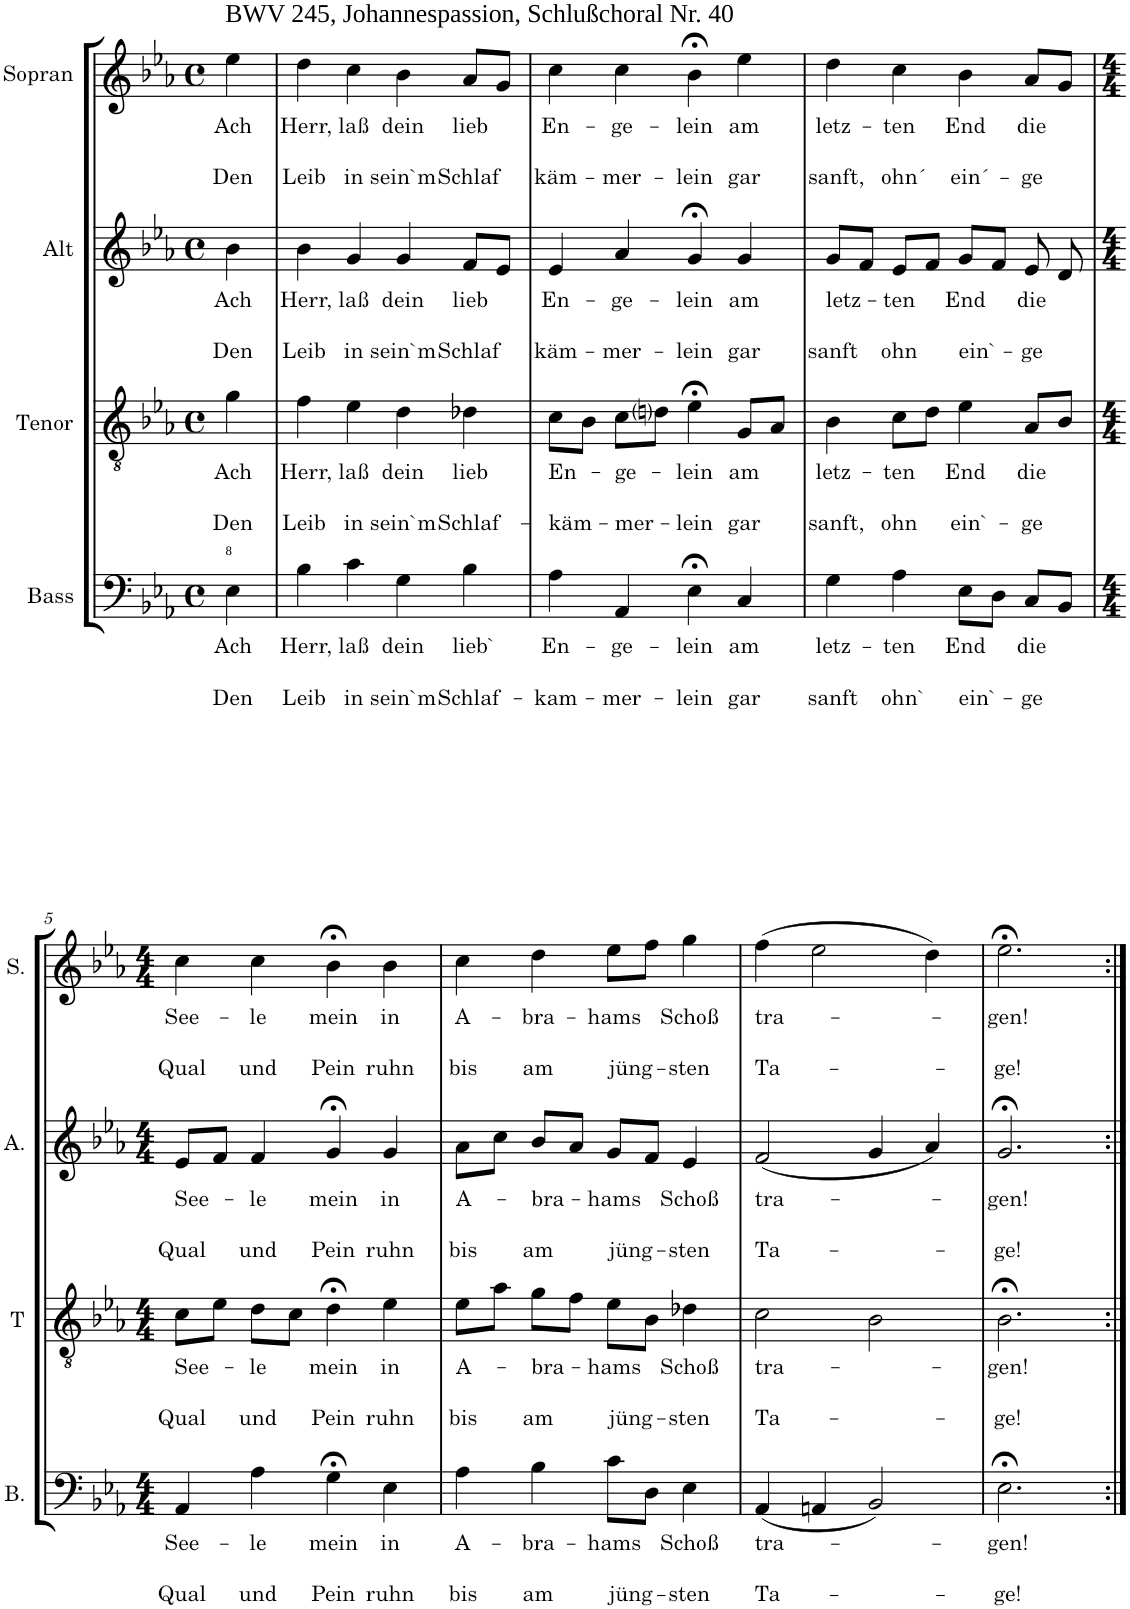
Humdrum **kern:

**kern	**text	**text	**text	**kern	**text	**text	**text	**kern	**text	**text	**text	**kern	**text	**text	**text
*part4	*part4	*part4	*part4	*part3	*part3	*part3	*part3	*part2	*part2	*part2	*part2	*part1	*part1	*part1	*part1
*staff4	*staff4	*staff4	*staff4	*staff3	*staff3	*staff3	*staff3	*staff2	*staff2	*staff2	*staff2	*staff1	*staff1	*staff1	*staff1
*I"Bass	*	*	*	*I"Tenor	*	*	*	*I"Alt	*	*	*	*I"Sopran	*	*	*
*I'B.	*	*	*	*I'T	*	*	*	*I'A.	*	*	*	*I'S.	*	*	*
*clefF4	*	*	*	*clefGv2	*	*	*	*clefG2	*	*	*	*clefG2	*	*	*
*	*	*	*	*	*	*	*	*	*	*	*	*Trd1c2	*	*	*
*k[b-e-a-]	*	*	*	*k[b-e-a-]	*	*	*	*k[b-e-a-]	*	*	*	*k[b-e-a-]	*	*	*
*E-:	*	*	*	*E-:	*	*	*	*E-:	*	*	*	*E-:	*	*	*
*M4/4	*	*	*	*M4/4	*	*	*	*M4/4	*	*	*	*M4/4	*	*	*
*met(c)	*	*	*	*met(c)	*	*	*	*met(c)	*	*	*	*met(c)	*	*	*
=1	=1	=1	=1	=1	=1	=1	=1	=1	=1	=1	=1	=1	=1	=1	=1
!	!	!	!	!	!	!	!	!	!	!	!	!LO:TX:a:t=BWV 245, Johannespassion, Schlußchoral Nr. 40	!	!	!
!	!	!	!	!LO:TX:b:t=8	!	!	!	!	!	!	!	!	!	!	!
!	!LO:LY:b	!	!LO:LY:b	!	!LO:LY:b	!	!LO:LY:b	!	!LO:LY:b	!	!LO:LY:b	!	!LO:LY:b	!	!LO:LY:b
4E-\	Ach	.	Den	4g\	Ach	.	Den	4b-\	Ach	.	Den	4ee-\	Ach	.	Den
=2	=2	=2	=2	=2	=2	=2	=2	=2	=2	=2	=2	=2	=2	=2	=2
!	!LO:LY:b	!	!LO:LY:b	!	!LO:LY:b	!	!LO:LY:b	!	!LO:LY:b	!	!LO:LY:b	!	!LO:LY:b	!	!LO:LY:b
4B-\	Herr,	.	Leib	4f\	Herr,	.	Leib	4b-\	Herr,	.	Leib	4dd\	Herr,	.	Leib
!	!LO:LY:b	!	!LO:LY:b	!	!LO:LY:b	!	!LO:LY:b	!	!LO:LY:b	!	!LO:LY:b	!	!LO:LY:b	!	!LO:LY:b
4c\	laß	.	in	4e-\	laß	.	in	4g/	laß	.	in	4cc\	laß	.	in
!	!LO:LY:b	!	!LO:LY:b	!	!LO:LY:b	!	!LO:LY:b	!	!LO:LY:b	!	!LO:LY:b	!	!LO:LY:b	!	!LO:LY:b
4G\	dein	.	sein`m	4d\	dein	.	sein`m	4g/	dein	.	sein`m	4b-\	dein	.	sein`m
!	!LO:LY:b	!	!LO:LY:b	!	!LO:LY:b	!	!LO:LY:b	!	!LO:LY:b	!	!LO:LY:b	!	!LO:LY:b	!	!LO:LY:b
4B-\	lieb`	.	Schlaf-	4d-X\	lieb	.	Schlaf-	8f/L	lieb	.	Schlaf	8a-/L	lieb	.	Schlaf
.	.	.	.	.	.	.	.	8e-/J	.	.	.	8g/J	.	.	.
=3	=3	=3	=3	=3	=3	=3	=3	=3	=3	=3	=3	=3	=3	=3	=3
!	!LO:LY:b	!	!LO:LY:b	!	!LO:LY:b	!	!LO:LY:b	!	!LO:LY:b	!	!LO:LY:b	!	!LO:LY:b	!	!LO:LY:b
4A-\	-En-	.	-kam-	8c\L	-En-	.	-käm-	4e-/	En-	.	-käm-	4cc\	En-	.	-käm-
.	.	.	.	8B-\J	.	.	.	.	.	.	.	.	.	.	.
!	!LO:LY:b	!	!LO:LY:b	!	!LO:LY:b	!	!LO:LY:b	!	!LO:LY:b	!	!LO:LY:b	!	!LO:LY:b	!	!LO:LY:b
4AA-/	-ge-	.	-mer-	8c\L	-ge-	.	-mer-	4a-/	-ge-	.	-mer-	4cc\	-ge-	.	-mer-
.	.	.	.	8dni\J	.	.	.	.	.	.	.	.	.	.	.
!	!LO:LY:b	!	!LO:LY:b	!	!LO:LY:b	!	!LO:LY:b	!	!LO:LY:b	!	!LO:LY:b	!	!LO:LY:b	!	!LO:LY:b
4E-;<\	-lein	.	lein	4e-;<\	-lein	.	lein	4g;</	-lein	.	lein	4b-;<\	-lein	.	lein
!	!LO:LY:b	!	!LO:LY:b	!	!LO:LY:b	!	!LO:LY:b	!	!LO:LY:b	!	!LO:LY:b	!	!LO:LY:b	!	!LO:LY:b
4C/	am	.	gar	8G/L	am	.	gar	4g/	am	.	gar	4ee-\	am	.	gar
.	.	.	.	8A-/J	.	.	.	.	.	.	.	.	.	.	.
=4	=4	=4	=4	=4	=4	=4	=4	=4	=4	=4	=4	=4	=4	=4	=4
!	!LO:LY:b	!	!LO:LY:b	!	!LO:LY:b	!	!LO:LY:b	!	!LO:LY:b	!	!LO:LY:b	!	!LO:LY:b	!	!LO:LY:b
4G\	letz-	.	-sanft	4B-\	letz-	.	-sanft,	8g/L	letz-	.	-sanft	4dd\	letz-	.	-sanft,
.	.	.	.	.	.	.	.	8f/J	.	.	.	.	.	.	.
!	!LO:LY:b	!	!LO:LY:b	!	!LO:LY:b	!	!LO:LY:b	!	!LO:LY:b	!	!LO:LY:b	!	!LO:LY:b	!	!LO:LY:b
4A-\	ten	.	ohn`	8c\L	ten	.	ohn	8e-/L	ten	.	ohn	4cc\	ten	.	ohn´
.	.	.	.	8d\J	.	.	.	8f/J	.	.	.	.	.	.	.
!	!LO:LY:b	!	!LO:LY:b	!	!LO:LY:b	!	!LO:LY:b	!	!LO:LY:b	!	!LO:LY:b	!	!LO:LY:b	!	!LO:LY:b
8E-\L	End	.	ein`-	4e-\	End	.	ein`-	8g/L	End	.	ein`-	4b-\	End	.	ein´-
8D\J	.	.	.	.	.	.	.	8f/J	.	.	.	.	.	.	.
!	!LO:LY:b	!	!LO:LY:b	!	!LO:LY:b	!	!LO:LY:b	!	!LO:LY:b	!	!LO:LY:b	!	!LO:LY:b	!	!LO:LY:b
8C/L	-die	.	ge	8A-/L	-die	.	ge	8e-/	-die	.	ge	8a-/L	-die	.	ge
8BB-/J	.	.	.	8B-/J	.	.	.	8d/	.	.	.	8g/J	.	.	.
!!LO:LB:g=z
=5	=5	=5	=5	=5	=5	=5	=5	=5	=5	=5	=5	=5	=5	=5	=5
*M4/4	*	*	*	*M4/4	*	*	*	*M4/4	*	*	*	*M4/4	*	*	*
!	!LO:LY:b	!	!LO:LY:b	!	!LO:LY:b	!	!LO:LY:b	!	!LO:LY:b	!	!LO:LY:b	!	!LO:LY:b	!	!LO:LY:b
4AA-/	See-	.	-Qual	8c\L	See-	.	-Qual	8e-/L	See-	.	-Qual	4cc\	See-	.	-Qual
.	.	.	.	8e-\J	.	.	.	8f/J	.	.	.	.	.	.	.
!	!LO:LY:b	!	!LO:LY:b	!	!LO:LY:b	!	!LO:LY:b	!	!LO:LY:b	!	!LO:LY:b	!	!LO:LY:b	!	!LO:LY:b
4A-\	le	.	und	8d\L	le	.	und	4f/	le	.	und	4cc\	le	.	und
.	.	.	.	8c\J	.	.	.	.	.	.	.	.	.	.	.
!	!LO:LY:b	!	!LO:LY:b	!	!LO:LY:b	!	!LO:LY:b	!	!LO:LY:b	!	!LO:LY:b	!	!LO:LY:b	!	!LO:LY:b
4G;<\	mein	.	Pein	4d;<\	mein	.	Pein	4g;</	mein	.	Pein	4b-;<\	mein	.	Pein
!	!LO:LY:b	!	!LO:LY:b	!	!LO:LY:b	!	!LO:LY:b	!	!LO:LY:b	!	!LO:LY:b	!	!LO:LY:b	!	!LO:LY:b
4E-\	in	.	ruhn	4e-\	in	.	ruhn	4g/	in	.	ruhn	4b-\	in	.	ruhn
=6	=6	=6	=6	=6	=6	=6	=6	=6	=6	=6	=6	=6	=6	=6	=6
!	!LO:LY:b	!	!LO:LY:b	!	!LO:LY:b	!	!LO:LY:b	!	!LO:LY:b	!	!LO:LY:b	!	!LO:LY:b	!	!LO:LY:b
4A-\	A-	.	-bis	8e-\L	A-	.	-bis	8a-\L	A-	.	-bis	4cc\	A-	.	-bis
.	.	.	.	8a-\J	.	.	.	8cc\J	.	.	.	.	.	.	.
!	!LO:LY:b	!	!LO:LY:b	!	!LO:LY:b	!	!LO:LY:b	!	!LO:LY:b	!	!LO:LY:b	!	!LO:LY:b	!	!LO:LY:b
4B-\	bra-	.	-am	8g\L	bra-	.	-am	8b-/L	bra-	.	-am	4dd\	bra-	.	-am
.	.	.	.	8f\J	.	.	.	8a-/J	.	.	.	.	.	.	.
!	!LO:LY:b	!	!LO:LY:b	!	!LO:LY:b	!	!LO:LY:b	!	!LO:LY:b	!	!LO:LY:b	!	!LO:LY:b	!	!LO:LY:b
8c\L	hams	.	jüng-	8e-\L	hams	.	jüng-	8g/L	hams	.	jüng-	8ee-\L	hams	.	jüng-
8D\J	.	.	.	8B-\J	.	.	.	8f/J	.	.	.	8ff\J	.	.	.
!	!LO:LY:b	!	!LO:LY:b	!	!LO:LY:b	!	!LO:LY:b	!	!LO:LY:b	!	!LO:LY:b	!	!LO:LY:b	!	!LO:LY:b
4E-\	-Schoß	.	sten	4d-X\	-Schoß	.	sten	4e-/	-Schoß	.	sten	4gg\	-Schoß	.	sten
=7	=7	=7	=7	=7	=7	=7	=7	=7	=7	=7	=7	=7	=7	=7	=7
!	!LO:LY:b	!	!LO:LY:b	!	!LO:LY:b	!	!LO:LY:b	!	!LO:LY:b	!	!LO:LY:b	!	!LO:LY:b	!	!LO:LY:b
(<4AA-/	tra-	.	-Ta-	2c\	tra-	.	-Ta-	(<2f/	tra-	.	-Ta-	(>4ff\	tra-	.	-Ta-
4AAn/	.	.	.	.	.	.	.	.	.	.	.	2ee-\	.	.	.
2BB-/)	.	.	.	2B-\	.	.	.	4g/	.	.	.	.	.	.	.
.	.	.	.	.	.	.	.	4a-/)	.	.	.	4dd\)	.	.	.
=8	=8	=8	=8	=8	=8	=8	=8	=8	=8	=8	=8	=8	=8	=8	=8
!	!LO:LY:b	!	!LO:LY:b	!	!LO:LY:b	!	!LO:LY:b	!	!LO:LY:b	!	!LO:LY:b	!	!LO:LY:b	!	!LO:LY:b
2.E-;<\	-gen!	.	ge!	2.B-;<\	-gen!	.	ge!	2.g;</	-gen!	.	ge!	2.ee-;<\	-gen!	.	ge!
=:|!	=:|!	=:|!	=:|!	=:|!	=:|!	=:|!	=:|!	=:|!	=:|!	=:|!	=:|!	=:|!	=:|!	=:|!	=:|!
*-	*-	*-	*-	*-	*-	*-	*-	*-	*-	*-	*-	*-	*-	*-	*-
